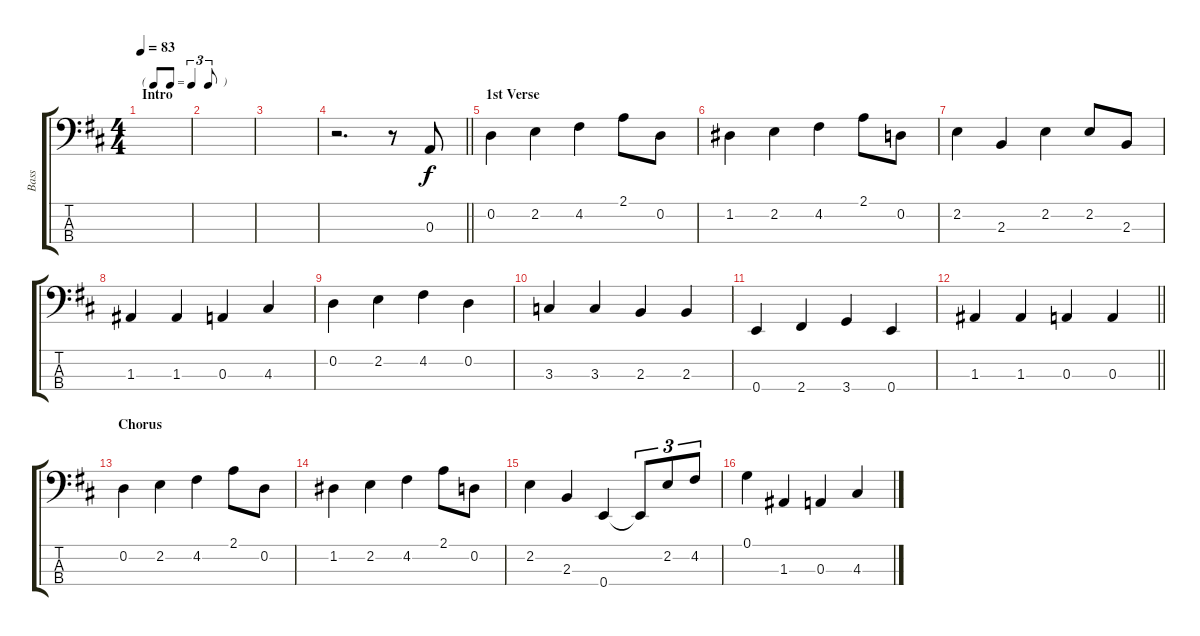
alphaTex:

\track ("Bass" "Bass") {instrument acousticbass}
\staff {score tabs}
\tuning (G2 D2 A1 E1) {hide}
\ts (4 4)
\tf triplet8th
\section ("" "Intro")
\tempo 83
\clef f4
\ks d
|
|
|
\barLineRight lightlight
r.2{d} r.8 0.3.8 |
\section ("" "1st Verse")
0.2.4 2.2.4 4.2.4 2.1.8 0.2.8 |
1.2.4 2.2.4 4.2.4 2.1.8 0.2.8 |
2.2.4 2.3.4 2.2.4 2.2.8 2.3.8 |
1.3.4 1.3.4 0.3.4 4.3.4 |
0.2.4 2.2.4 4.2.4 0.2.4 |
3.3.4 3.3.4 2.3.4 2.3.4 |
0.4.4 2.4.4 3.4.4 0.4.4 |
\barLineRight lightlight
1.3.4 1.3.4 0.3.4 0.3.4 |
\section ("" "Chorus")
0.2.4 2.2.4 4.2.4 2.1.8 0.2.8 |
1.2.4 2.2.4 4.2.4 2.1.8 0.2.8 |
2.2.4 2.3.4 0.4.4 0.4{t}.8{tu (3 2)} 2.2.8{tu (3 2)} 4.2.8{tu (3 2)} |
0.1.4 1.3.4 0.3.4 4.3.4
